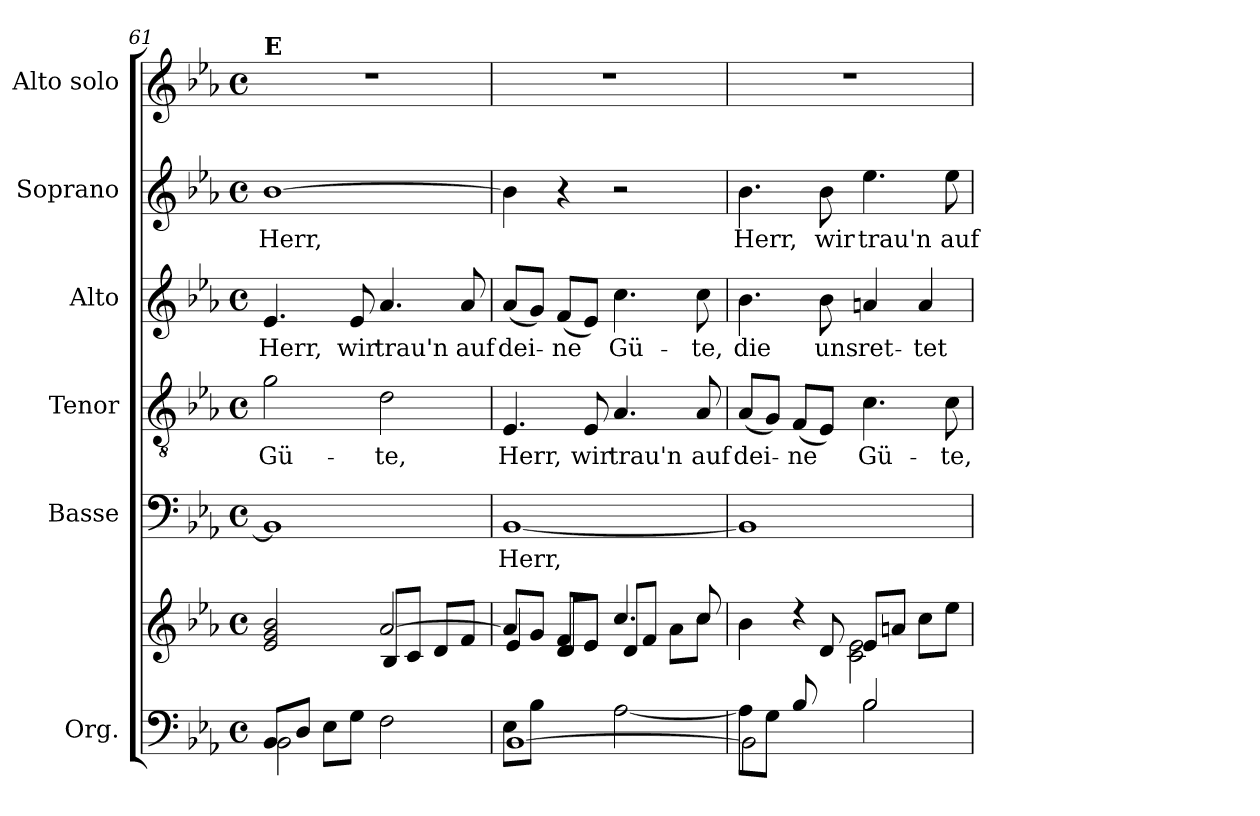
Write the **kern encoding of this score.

**kern	**kern	**kern	**text	**kern	**text	**kern	**text	**kern	**text	**kern
*part6	*part6	*part5	*part5	*part4	*part4	*part3	*part3	*part2	*part2	*part1
*staff7	*staff6	*staff5	*staff5	*staff4	*staff4	*staff3	*staff3	*staff2	*staff2	*staff1
*I"Org.	*	*I"Basse	*	*I"Tenor	*	*I"Alto	*	*I"Soprano	*	*I"Alto solo
*	*	*I'B.	*	*I'T.	*	*I'A.	*	*I'S.	*	*
!!LO:LB:g=z
*clefF4	*clefG2	*clefF4	*	*clefGv2	*	*clefG2	*	*clefG2	*	*clefG2
*k[b-e-a-]	*k[b-e-a-]	*k[b-e-a-]	*	*k[b-e-a-]	*	*k[b-e-a-]	*	*k[b-e-a-]	*	*k[b-e-a-]
*M4/4	*M4/4	*M4/4	*	*M4/4	*	*M4/4	*	*M4/4	*	*M4/4
*met(c)	*met(c)	*met(c)	*	*met(c)	*	*met(c)	*	*met(c)	*	*met(c)
=61	=61	=61	=61	=61	=61	=61	=61	=61	=61	=61
*^	*^	*	*	*	*	*	*	*	*	*
!	!	!	!	!	!	!	!	!	!	!	!	!LO:TX:B:t=E
!	!	!	!	!	!	!	!LO:LY:b	!	!LO:LY:b	!	!LO:LY:b	!
8BB-/L	2BB-	2e- 2g 2b-	2ryy	1BB-]	.	2g\	Gü-	4.e-/	Herr,	[1b-	Herr,	1r
8D/J	.	.	.	.	.	.	.	.	.	.	.	.
8E-\L	.	.	.	.	.	.	.	.	.	.	.	.
!	!	!	!	!	!	!	!	!	!LO:LY:b	!	!	!
8G\J	.	.	.	.	.	.	.	8e-/	wir	.	.	.
!	!	!	!	!	!	!	!LO:LY:b	!	!LO:LY:b	!	!	!
2ryy	2F	[2a-	8B-/L	.	.	2d\	-te,	4.a-/	trau'n	.	.	.
.	.	.	8c/J	.	.	.	.	.	.	.	.	.
.	.	.	8d/L	.	.	.	.	.	.	.	.	.
!	!	!	!	!	!	!	!	!	!LO:LY:b	!	!	!
.	.	.	8f/J	.	.	.	.	8a-/	auf	.	.	.
=62	=62	=62	=62	=62	=62	=62	=62	=62	=62	=62	=62	=62
*	*^	*	*^	*	*	*	*	*	*	*	*	*
!	!	!	!	!	!	!	!LO:LY:b	!	!LO:LY:b	!	!LO:LY:b	!	!	!
8E-\L	2ryy	[1BB-	8a-/L]	4ryy	4e-	[1BB-	Herr,	4.E-/	Herr,	(8a-/L	dei-	4b-\]	.	1r
8B-\J	.	.	8g/J	.	.	.	.	.	.	8g/J)	.	.	.	.
!	!	!	!	!	!	!	!	!	!	!	!LO:LY:b	!	!	!
2.ryy	.	.	8f/L	8d/L	4d	.	.	.	.	(8f/L	-ne	4r	.	.
!	!	!	!	!	!	!	!	!	!LO:LY:b	!	!	!	!	!
.	.	.	8e-/J	8e-/J	.	.	.	8E-/	wir	8e-/J)	.	.	.	.
!	!	!	!	!	!	!	!	!	!LO:LY:b	!	!LO:LY:b	!	!	!
.	[2A-	.	4.cc	8d/L	2ryy	.	.	4.A-/	trau'n	4.cc\	Gü-	2r	.	.
.	.	.	.	8f/J	.	.	.	.	.	.	.	.	.	.
.	.	.	.	8a-\L	.	.	.	.	.	.	.	.	.	.
!	!	!	!	!	!	!	!	!	!LO:LY:b	!	!LO:LY:b	!	!	!
.	.	.	8cc	8cc\J	.	.	.	8A-/	auf	8cc\	-te,	.	.	.
*	*v	*v	*	*	*	*	*	*	*	*	*	*	*	*
=63	=63	=63	=63	=63	=63	=63	=63	=63	=63	=63	=63	=63	=63
!	!	!	!	!	!	!	!	!LO:LY:b	!	!LO:LY:b	!	!LO:LY:b	!
8A-\L]	2BB-]	4b-	2ryy	4.ryy	1BB-]	.	(8A-/L	dei-	4.b-\	die	4.b-\	Herr,	1r
8G\J	.	.	.	.	.	.	8G/J)	.	.	.	.	.	.
!	!	!	!	!	!	!	!	!LO:LY:b	!	!	!	!	!
8B-	.	4r	.	.	.	.	(8F/L	-ne	.	.	.	.	.
!	!	!	!	!	!	!	!	!	!	!LO:LY:b	!	!LO:LY:b	!
8ryy	.	.	.	8d	.	.	8E-/J)	.	8b-\	uns	8b-\	wir	.
!	!	!	!	!	!	!	!	!LO:LY:b	!	!LO:LY:b	!	!LO:LY:b	!
2B-	2B-	8e-/L	2c 2e-	2ryy	.	.	4.c\	Gü-	4an/	ret-	4.ee-\	trau'n	.
.	.	8an/J	.	.	.	.	.	.	.	.	.	.	.
!	!	!	!	!	!	!	!	!	!	!LO:LY:b	!	!	!
.	.	8cc\L	.	.	.	.	.	.	4a/	-tet	.	.	.
!	!	!	!	!	!	!	!	!LO:LY:b	!	!	!	!LO:LY:b	!
.	.	8ee-\J	.	.	.	.	8c\	-te,	.	.	8ee-\	auf	.
*v	*v	*	*	*	*	*	*	*	*	*	*	*	*
*	*v	*v	*v	*	*	*	*	*	*	*	*	*
=	=	=	=	=	=	=	=	=	=	=
*-	*-	*-	*-	*-	*-	*-	*-	*-	*-	*-
